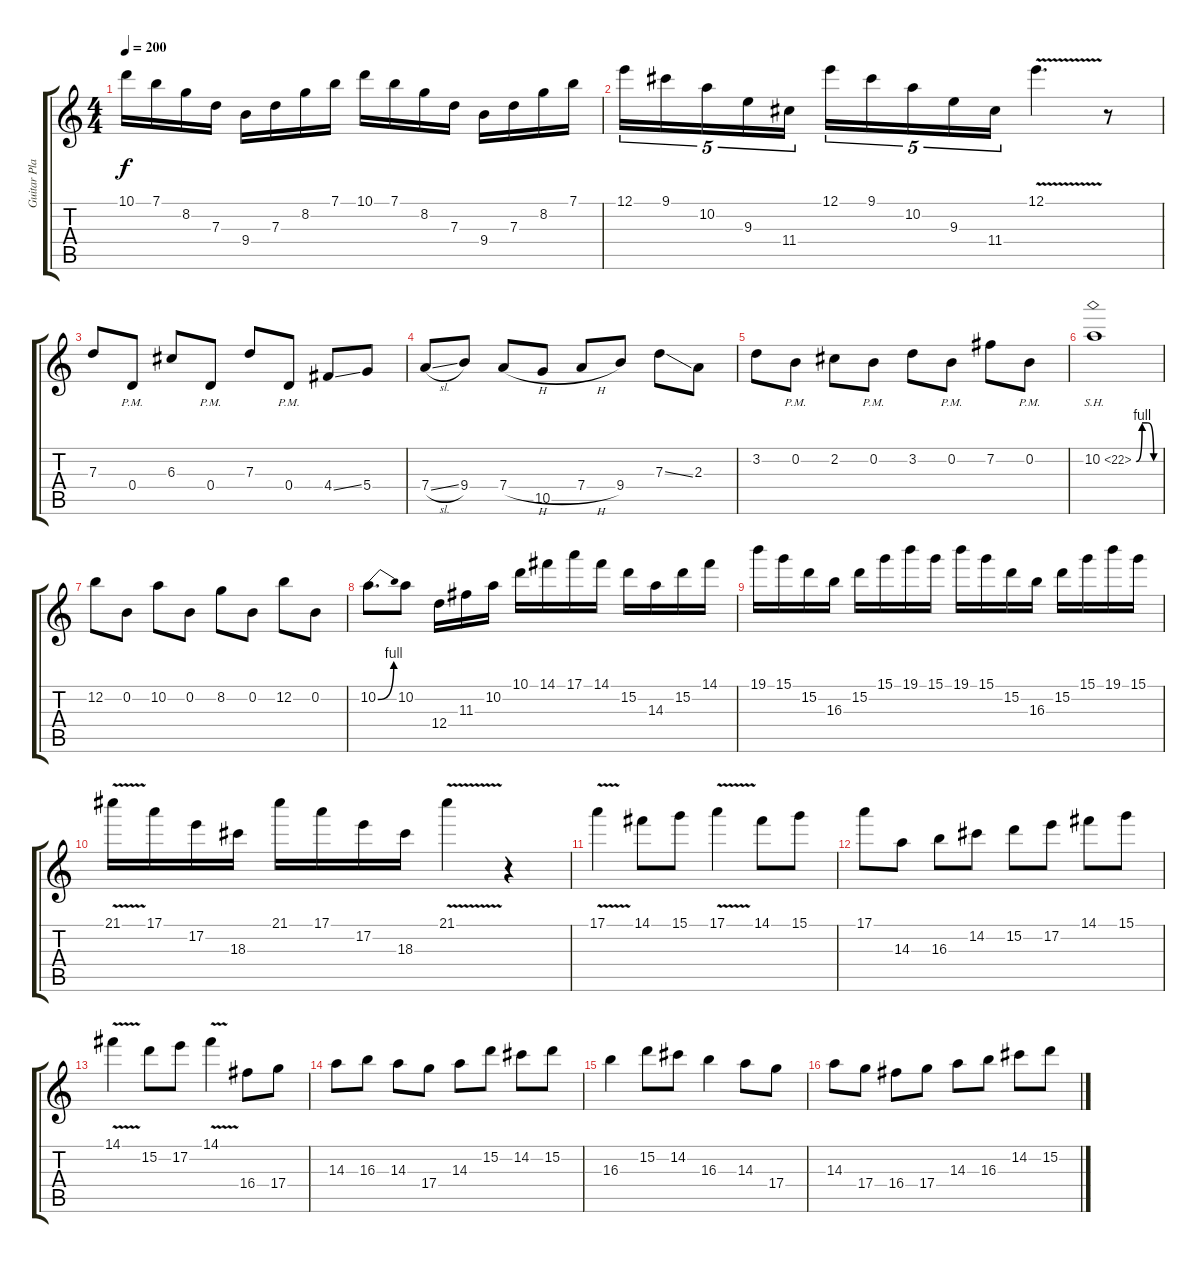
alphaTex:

\track ("Guitar Player" "Guitar Pla") {instrument distortionguitar}
\staff {score tabs}
\tuning (E4 B3 G3 D3 A2 E2) {hide}
\ts (4 4)
\tempo 200
\clef g2
\ks c
10.1.16{dy f} 7.1.16 8.2.16 7.3.16 9.4.16 7.3.16 8.2.16 7.1.16 10.1.16 7.1.16 8.2.16 7.3.16 9.4.16 7.3.16 8.2.16 7.1.16 |
12.1.16{tu (5 4)} 9.1.16{tu (5 4)} 10.2.16{tu (5 4)} 9.3.16{tu (5 4)} 11.4.16{tu (5 4)} 12.1.16{tu (5 4)} 9.1.16{tu (5 4)} 10.2.16{tu (5 4)} 9.3.16{tu (5 4)} 11.4.16{tu (5 4)} 12.1{v}.4{d} r.8 |
7.3.8 0.4{pm}.8 6.3.8 0.4{pm}.8 7.3.8 0.4{pm}.8 4.4{ss}.8 5.4.8 |
7.4{sl}.8 9.4.8 7.4{h}.8 10.5.8 7.4{h}.8 9.4.8 7.3{ss}.8 2.3.8 |
3.2.8 0.2{pm}.8 2.2.8 0.2{pm}.8 3.2.8 0.2{pm}.8 7.2.8 0.2{pm}.8 |
10.2{be (custom 0 0 15 4 30 4 45 0 60 0) sh 12}.1 |
12.2.8 0.2.8 10.2.8 0.2.8 8.2.8 0.2.8 12.2.8 0.2.8 |
10.2{be (bend 0 0 60 4)}.8{d} 10.2.8 12.4.16 11.3.16 10.2.16 10.1.16 14.1.16 17.1.16 14.1.16 15.2.16 14.3.16 15.2.16 14.1.16 |
19.1.16 15.1.16 15.2.16 16.3.16 15.2.16 15.1.16 19.1.16 15.1.16 19.1.16 15.1.16 15.2.16 16.3.16 15.2.16 15.1.16 19.1.16 15.1.16 |
21.1{v}.16 17.1.16 17.2.16 18.3.16 21.1.16 17.1.16 17.2.16 18.3.16 21.1{v}.4 r.4 |
17.1{v}.4 14.1.8 15.1.8 17.1{v}.4 14.1.8 15.1.8 |
17.1.8 14.3.8 16.3.8 14.2.8 15.2.8 17.2.8 14.1.8 15.1.8 |
14.1{v}.4 15.2.8 17.2.8 14.1{v}.4 16.4.8 17.4.8 |
14.3.8 16.3.8 14.3.8 17.4.8 14.3.8 15.2.8 14.2.8 15.2.8 |
16.3.4 15.2.8 14.2.8 16.3.4 14.3.8 17.4.8 |
14.3.8 17.4.8 16.4.8 17.4.8 14.3.8 16.3.8 14.2.8 15.2.8
